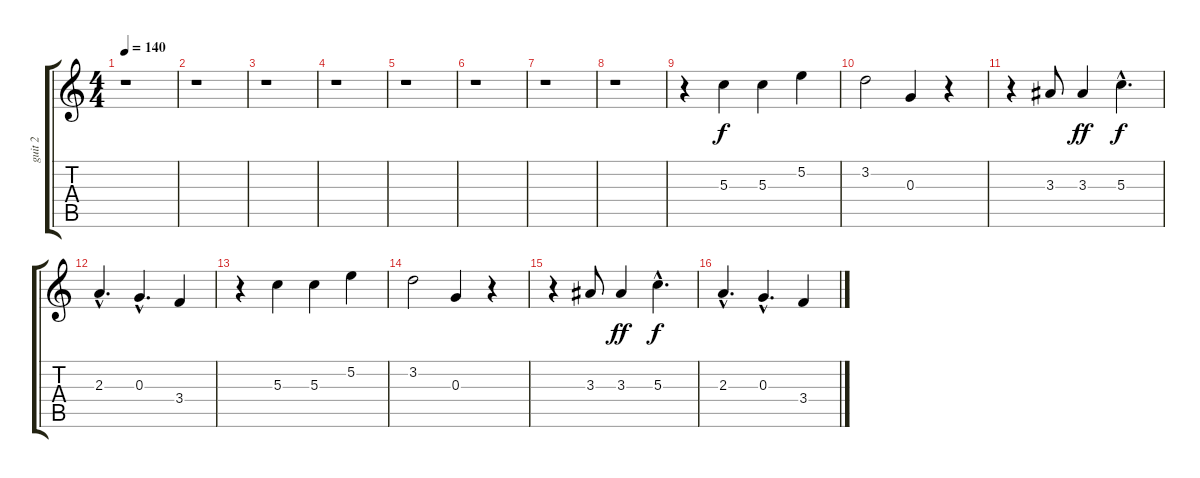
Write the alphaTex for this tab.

\track ("guit 2" "guit 2") {instrument electricguitarmuted}
\staff {score tabs}
\tuning (E4 B3 G3 D3 A2 E2) {hide}
\ts (4 4)
\tempo 140
\clef g2
\ks c
r.1{dy p} |
r.1 |
r.1 |
r.1 |
r.1 |
r.1 |
r.1 |
r.1 |
r.4 5.3.4{dy f} 5.3.4 5.2.4 |
3.2.2 0.3.4 r.4 |
r.4 3.3.8 3.3.4{dy ff} 5.3{hac}.4{d dy f} |
2.3{hac}.4{d} 0.3{hac}.4{d} 3.4.4 |
r.4 5.3.4 5.3.4 5.2.4 |
3.2.2 0.3.4 r.4 |
r.4 3.3.8 3.3.4{dy ff} 5.3{hac}.4{d dy f} |
2.3{hac}.4{d} 0.3{hac}.4{d} 3.4.4
